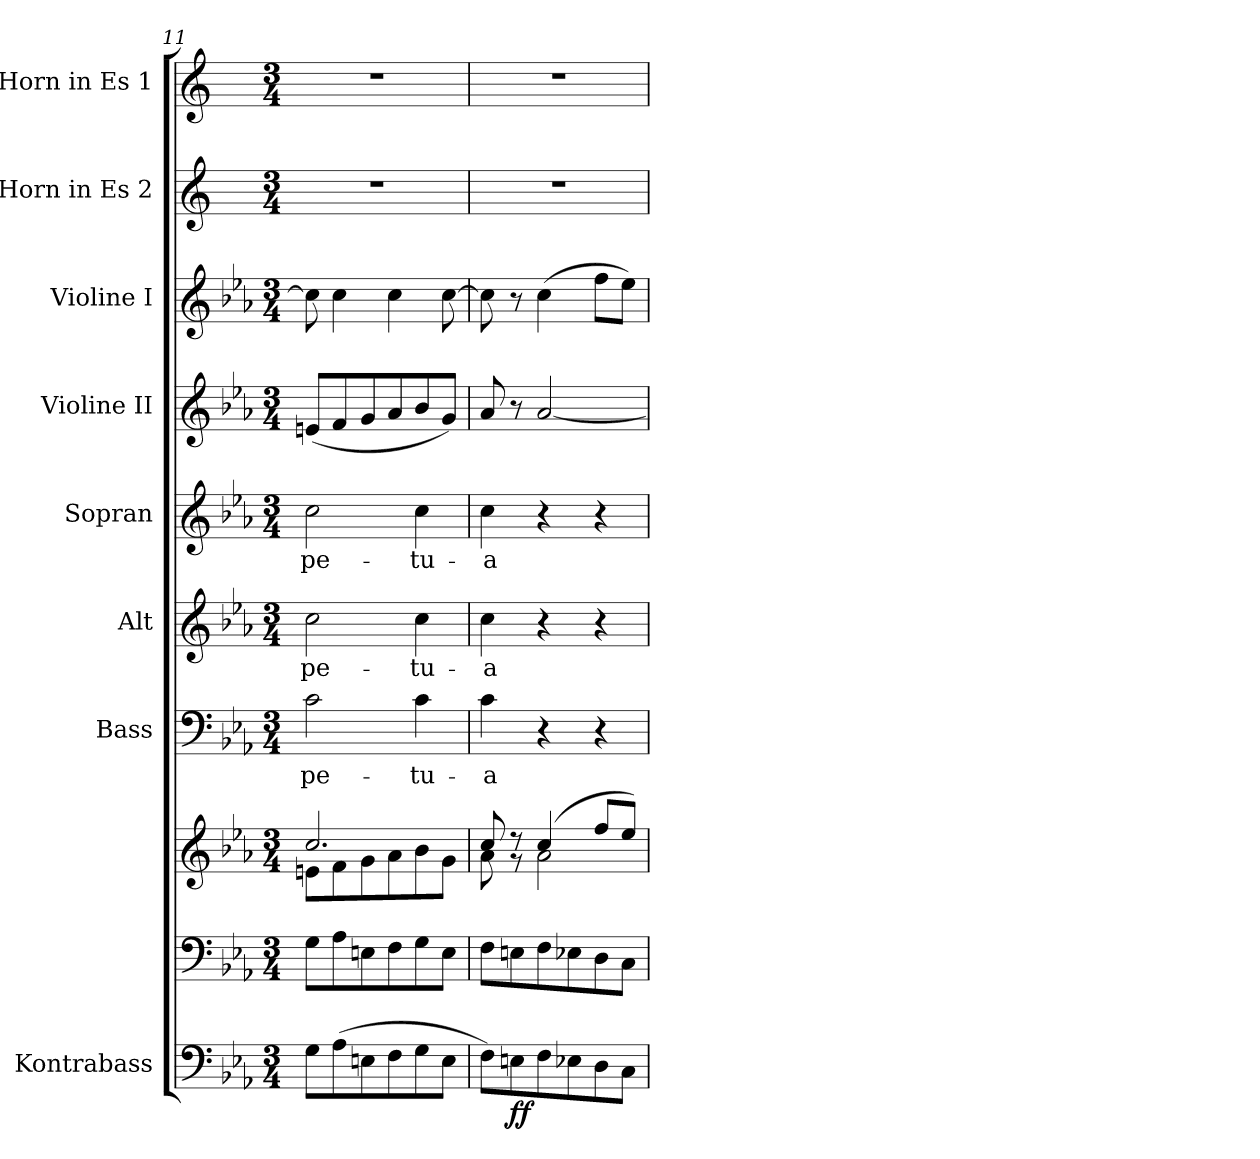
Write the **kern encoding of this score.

**kern	**dynam	**kern	**kern	**kern	**text	**kern	**text	**kern	**text	**kern	**kern	**kern	**kern
*part9	*part9	*part8	*part8	*part7	*part7	*part6	*part6	*part5	*part5	*part4	*part3	*part2	*part1
*staff10	*staff10	*staff9	*staff8	*staff7	*staff7	*staff6	*staff6	*staff5	*staff5	*staff4	*staff3	*staff2	*staff1
*I"Kontrabass	*	*	*	*I"Bass	*	*I"Alt	*	*I"Sopran	*	*I"Violine II	*I"Violine I	*I"Horn in Es 2	*I"Horn in Es 1
*I'Kb.	*	*	*	*I'B.	*	*I'A.	*	*I'S.	*	*I'Vl. II	*I'Vl. I	*	*
!!LO:PB:g=z
*clefF4	*	*clefF4	*clefG2	*clefF4	*	*clefG2	*	*clefG2	*	*clefG2	*clefG2	*clefG2	*clefG2
*ITrd7c12	*	*	*	*	*	*	*	*	*	*	*	*ITrd5c9	*ITrd5c9
*k[b-e-a-]	*	*k[b-e-a-]	*k[b-e-a-]	*k[b-e-a-]	*	*k[b-e-a-]	*	*k[b-e-a-]	*	*k[b-e-a-]	*k[b-e-a-]	*k[b-e-a-]	*k[b-e-a-]
*E-:	*	*E-:	*E-:	*E-:	*	*E-:	*	*E-:	*	*E-:	*E-:	*E-:	*E-:
*M3/4	*	*M3/4	*M3/4	*M3/4	*	*M3/4	*	*M3/4	*	*M3/4	*M3/4	*M3/4	*M3/4
=11	=11	=11	=11	=11	=11	=11	=11	=11	=11	=11	=11	=11	=11
*	*	*	*^	*	*	*	*	*	*	*	*	*	*
!	!	!	!	!	!	!LO:LY:b	!	!LO:LY:b	!	!LO:LY:b	!	!	!	!
8GG\L	.	8G\L	2.cc/	8en\L	2c\	-pe-	2cc\	-pe-	2cc\	-pe-	(<8en/L	8cc\]	2.r	2.r
(>8AA-\	.	8A-\	.	8f\	.	.	.	.	.	.	8f/	4cc\	.	.
8EEn\	.	8En\	.	8g\	.	.	.	.	.	.	8g/	.	.	.
8FF\	.	8F\	.	8a-\	.	.	.	.	.	.	8a-/	4cc\	.	.
!	!	!	!	!	!	!LO:LY:b	!	!LO:LY:b	!	!LO:LY:b	!	!	!	!
8GG\	.	8G\	.	8b-\	4c\	-tu-	4cc\	-tu-	4cc\	-tu-	8b-/	.	.	.
8EE\J	.	8E\J	.	8g\J	.	.	.	.	.	.	8g/J)	[8cc\	.	.
=12	=12	=12	=12	=12	=12	=12	=12	=12	=12	=12	=12	=12	=12	=12
!	!	!	!	!	!	!LO:LY:b	!	!LO:LY:b	!	!LO:LY:b	!	!	!	!
8FF\L)	.	8F\L	8cc/	8a-\	4c\	-a	4cc\	-a	4cc\	-a	8a-/	8cc\]	2.r	2.r
!	!LO:DY:b	!	!	!	!	!	!	!	!	!	!	!	!	!
8EEn\	ff	8En\	8r	8r	.	.	.	.	.	.	8r	8r	.	.
8FF\	.	8F\	(4cc/	2a-\	4r	.	4r	.	4r	.	[2a-/	(>4cc\	.	.
8EE-X\	.	8E-X\	.	.	.	.	.	.	.	.	.	.	.	.
8DD\	.	8D\	8ff/L	.	4r	.	4r	.	4r	.	.	8ff\L	.	.
8CC\J	.	8C\J	8ee-/J)	.	.	.	.	.	.	.	.	8ee-\J)	.	.
*	*	*	*v	*v	*	*	*	*	*	*	*	*	*	*
=	=	=	=	=	=	=	=	=	=	=	=	=	=
*-	*-	*-	*-	*-	*-	*-	*-	*-	*-	*-	*-	*-	*-
